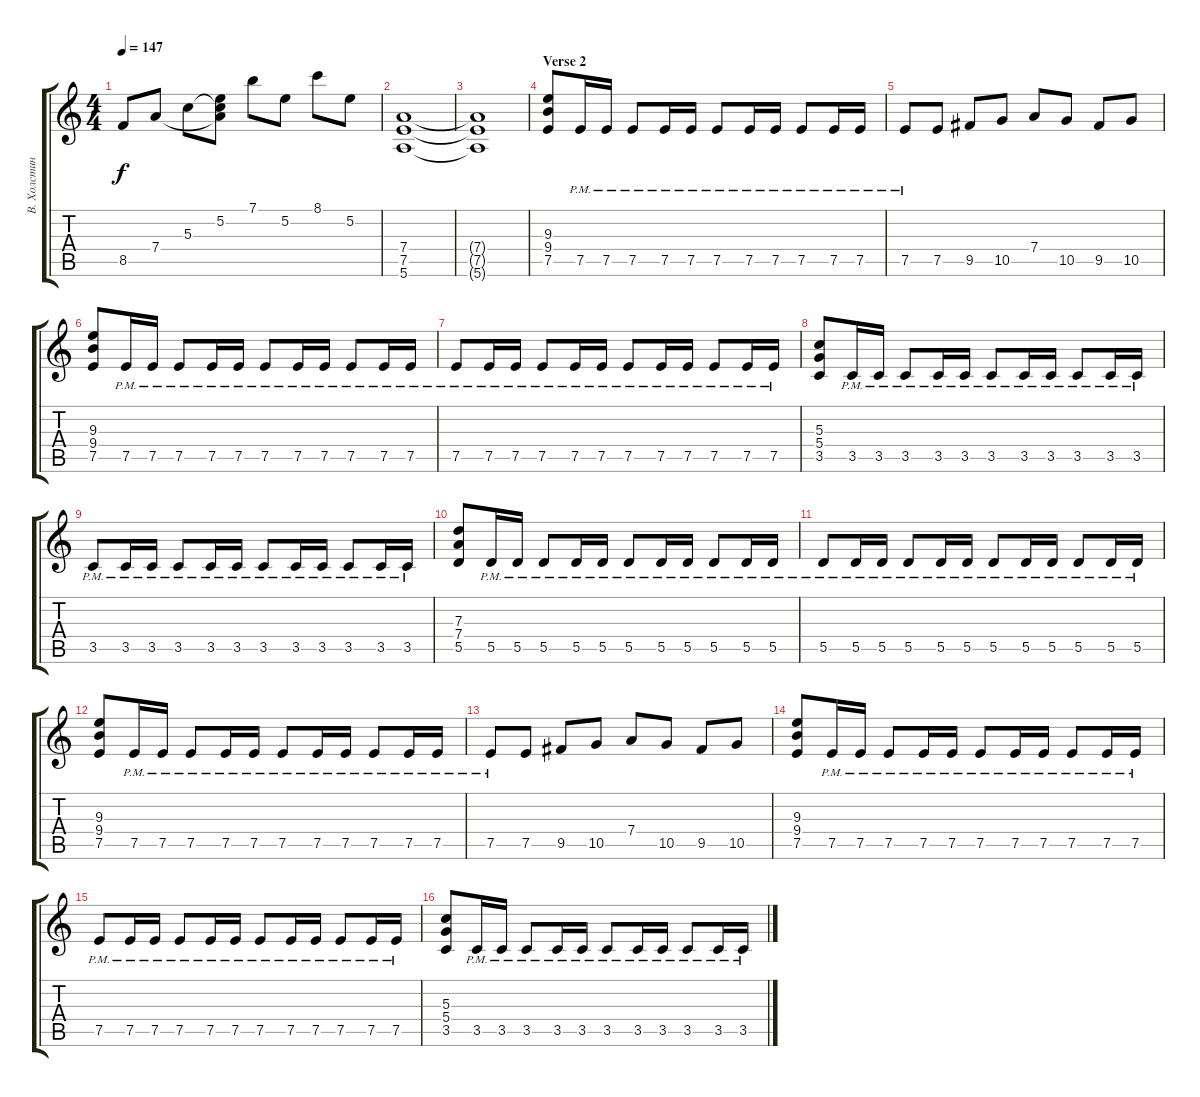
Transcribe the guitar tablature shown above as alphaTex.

\track ("В. Холстинин" "В. Холстин") {instrument overdrivenguitar}
\staff {score tabs}
\tuning (E4 B3 G3 D3 A2 E2) {hide}
\ts (4 4)
\tempo 147
\clef g2
\ks c
8.5.8{dy f} 7.4.8 5.3.8 (5.2 5.3{t} 7.4{t}).8 7.1.8 5.2.8 8.1.8 5.2.8 |
(7.4 7.5 5.6).1 |
(7.4{t} 7.5{t} 5.6{t}).1{volume 10} |
\section ("" "Verse 2")
(9.3 9.4 7.5).8 7.5{pm}.16 7.5{pm}.16 7.5{pm}.8 7.5{pm}.16 7.5{pm}.16 7.5{pm}.8 7.5{pm}.16 7.5{pm}.16 7.5{pm}.8 7.5{pm}.16 7.5{pm}.16 |
7.5{pm}.8 7.5.8 9.5.8 10.5.8 7.4.8 10.5.8 9.5.8 10.5.8 |
(9.3 9.4 7.5).8 7.5{pm}.16 7.5{pm}.16 7.5{pm}.8 7.5{pm}.16 7.5{pm}.16 7.5{pm}.8 7.5{pm}.16 7.5{pm}.16 7.5{pm}.8 7.5{pm}.16 7.5{pm}.16 |
7.5{pm}.8 7.5{pm}.16 7.5{pm}.16 7.5{pm}.8 7.5{pm}.16 7.5{pm}.16 7.5{pm}.8 7.5{pm}.16 7.5{pm}.16 7.5{pm}.8 7.5{pm}.16 7.5{pm}.16 |
(5.3 5.4 3.5).8 3.5{pm}.16 3.5{pm}.16 3.5{pm}.8 3.5{pm}.16 3.5{pm}.16 3.5{pm}.8 3.5{pm}.16 3.5{pm}.16 3.5{pm}.8 3.5{pm}.16 3.5{pm}.16 |
3.5{pm}.8 3.5{pm}.16 3.5{pm}.16 3.5{pm}.8 3.5{pm}.16 3.5{pm}.16 3.5{pm}.8 3.5{pm}.16 3.5{pm}.16 3.5{pm}.8 3.5{pm}.16 3.5{pm}.16 |
(7.3 7.4 5.5).8 5.5{pm}.16 5.5{pm}.16 5.5{pm}.8 5.5{pm}.16 5.5{pm}.16 5.5{pm}.8 5.5{pm}.16 5.5{pm}.16 5.5{pm}.8 5.5{pm}.16 5.5{pm}.16 |
5.5{pm}.8 5.5{pm}.16 5.5{pm}.16 5.5{pm}.8 5.5{pm}.16 5.5{pm}.16 5.5{pm}.8 5.5{pm}.16 5.5{pm}.16 5.5{pm}.8 5.5{pm}.16 5.5{pm}.16 |
(9.3 9.4 7.5).8 7.5{pm}.16 7.5{pm}.16 7.5{pm}.8 7.5{pm}.16 7.5{pm}.16 7.5{pm}.8 7.5{pm}.16 7.5{pm}.16 7.5{pm}.8 7.5{pm}.16 7.5{pm}.16 |
7.5{pm}.8 7.5.8 9.5.8 10.5.8 7.4.8 10.5.8 9.5.8 10.5.8 |
(9.3 9.4 7.5).8 7.5{pm}.16 7.5{pm}.16 7.5{pm}.8 7.5{pm}.16 7.5{pm}.16 7.5{pm}.8 7.5{pm}.16 7.5{pm}.16 7.5{pm}.8 7.5{pm}.16 7.5{pm}.16 |
7.5{pm}.8 7.5{pm}.16 7.5{pm}.16 7.5{pm}.8 7.5{pm}.16 7.5{pm}.16 7.5{pm}.8 7.5{pm}.16 7.5{pm}.16 7.5{pm}.8 7.5{pm}.16 7.5{pm}.16 |
(5.3 5.4 3.5).8 3.5{pm}.16 3.5{pm}.16 3.5{pm}.8 3.5{pm}.16 3.5{pm}.16 3.5{pm}.8 3.5{pm}.16 3.5{pm}.16 3.5{pm}.8 3.5{pm}.16 3.5{pm}.16
